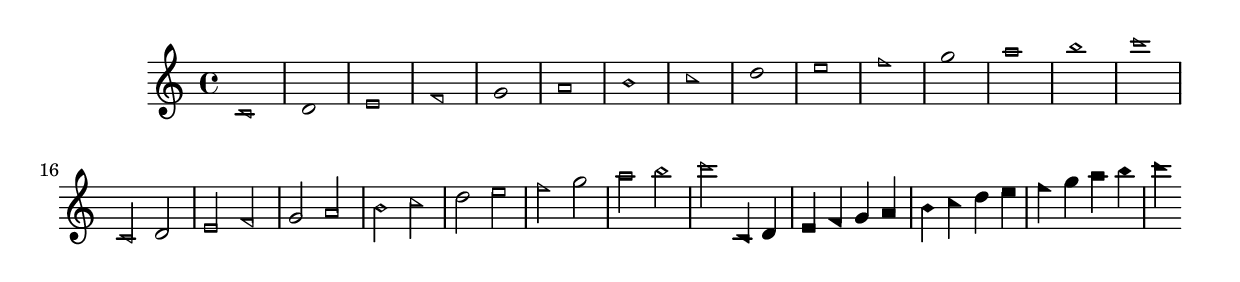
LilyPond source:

\header {

  texidoc = "Notes can be set in the Sacred Harp style."

}
\version "2.12.0"

\relative c' {
  \key c \major
  \sacredHarpHeads
  c1 d e f g a b c d e f g a b c
  c,,2 d e f g a b c d e f g a b c
  c,,4 d e f g a b c d e f g a b c
}

